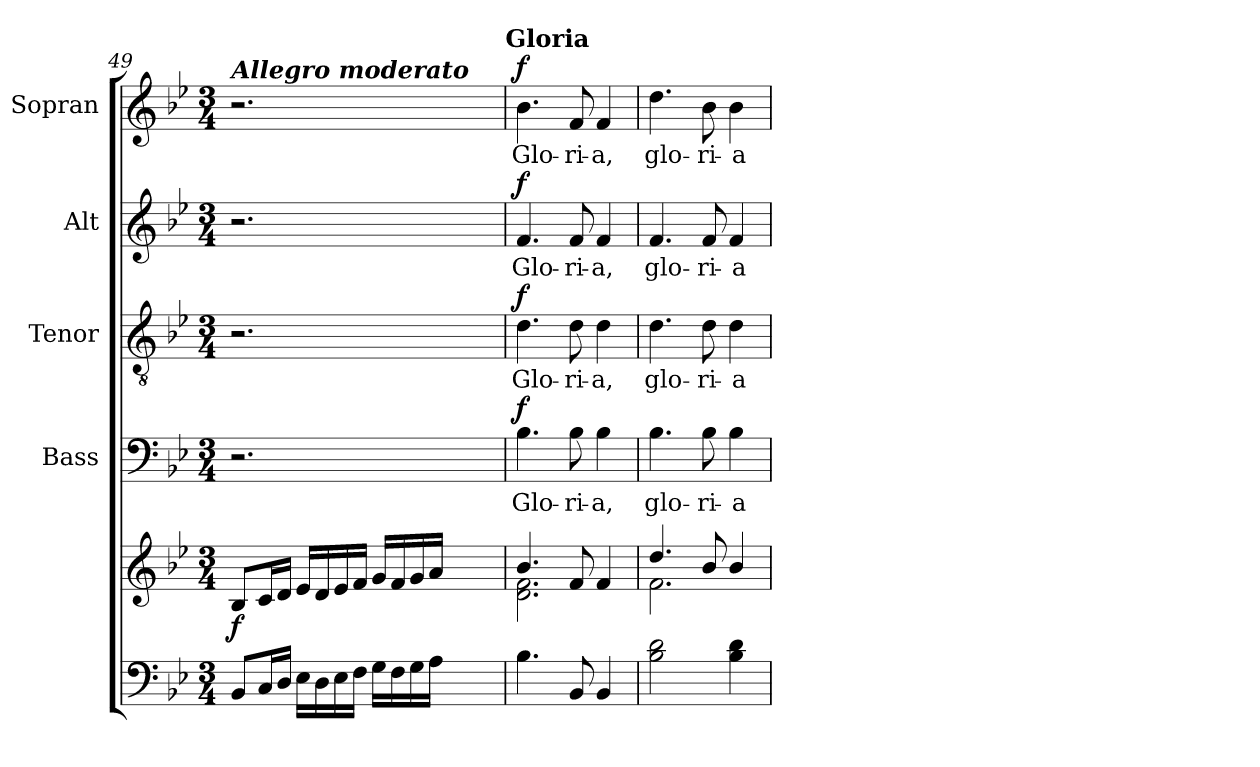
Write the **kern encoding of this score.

**kern	**kern	**dynam	**kern	**text	**dynam	**kern	**text	**dynam	**kern	**text	**dynam	**kern	**text	**dynam
*part5	*part5	*part5	*part4	*part4	*part4	*part3	*part3	*part3	*part2	*part2	*part2	*part1	*part1	*part1
*staff6	*staff5	*staff5/6	*staff4	*staff4	*staff4	*staff3	*staff3	*staff3	*staff2	*staff2	*staff2	*staff1	*staff1	*staff1
*	*	*	*I"Bass	*	*	*I"Tenor	*	*	*I"Alt	*	*	*I"Sopran	*	*
*	*	*	*I'B.	*	*	*I'T.	*	*	*I'A.	*	*	*I'S.	*	*
!!LO:LB:g=z
*clefF4	*clefG2	*	*clefF4	*	*	*clefGv2	*	*	*clefG2	*	*	*clefG2	*	*
*k[b-e-]	*k[b-e-]	*	*k[b-e-]	*	*	*k[b-e-]	*	*	*k[b-e-]	*	*	*k[b-e-]	*	*
*B-:	*B-:	*	*B-:	*	*	*B-:	*	*	*B-:	*	*	*B-:	*	*
*M3/4	*M3/4	*	*M3/4	*	*	*M3/4	*	*	*M3/4	*	*	*M3/4	*	*
=49	=49	=49	=49	=49	=49	=49	=49	=49	=49	=49	=49	=49	=49	=49
!	!	!	!	!	!	!	!	!	!	!	!	!LO:TX:a:Bi:t=Allegro moderato	!	!
!	!	!LO:DY:b	!	!	!	!	!	!	!	!	!	!	!	!
8BB-/L	8B-/L	f	2.r	.	.	2.r	.	.	2.r	.	.	2.r	.	.
16C/L	16c/L	.	.	.	.	.	.	.	.	.	.	.	.	.
16D/JJ	16d/JJ	.	.	.	.	.	.	.	.	.	.	.	.	.
16E-\LL	16e-/LL	.	.	.	.	.	.	.	.	.	.	.	.	.
16D\	16d/	.	.	.	.	.	.	.	.	.	.	.	.	.
16E-\	16e-/	.	.	.	.	.	.	.	.	.	.	.	.	.
16F\JJ	16f/JJ	.	.	.	.	.	.	.	.	.	.	.	.	.
16G\LL	16g/LL	.	.	.	.	.	.	.	.	.	.	.	.	.
16F\	16f/	.	.	.	.	.	.	.	.	.	.	.	.	.
16G\	16g/	.	.	.	.	.	.	.	.	.	.	.	.	.
16A\JJ	16a/JJ	.	.	.	.	.	.	.	.	.	.	.	.	.
4..ryy	4..ryy	.	4..ryy	.	.	4..ryy	.	.	4..ryy	.	.	4..ryy	.	.
!	!	!	!	!	!	!	!	!	!	!	!	!LO:TX:a:B:t=Gloria	!	!
=50	=50	=50	=50	=50	=50	=50	=50	=50	=50	=50	=50	=50	=50	=50
*	*^	*	*	*	*	*	*	*	*	*	*	*	*	*
!	!	!	!	!	!LO:LY:b	!LO:DY:a	!	!LO:LY:b	!LO:DY:a	!	!LO:LY:b	!LO:DY:a	!	!LO:LY:b	!LO:DY:a
4.B-\	4.b-/	2.d\ 2.f\	.	4.B-\	Glo-	f	4.d\	Glo-	f	4.f/	Glo-	f	4.b-\	Glo-	f
!	!	!	!	!	!LO:LY:b	!	!	!LO:LY:b	!	!	!LO:LY:b	!	!	!LO:LY:b	!
8BB-/	8f/	.	.	8B-\	-ri-	.	8d\	-ri-	.	8f/	-ri-	.	8f/	-ri-	.
!	!	!	!	!	!LO:LY:b	!	!	!LO:LY:b	!	!	!LO:LY:b	!	!	!LO:LY:b	!
4BB-/	4f/	.	.	4B-\	-a,	.	4d\	-a,	.	4f/	-a,	.	4f/	-a,	.
=51	=51	=51	=51	=51	=51	=51	=51	=51	=51	=51	=51	=51	=51	=51	=51
!	!	!	!	!	!LO:LY:b	!	!	!LO:LY:b	!	!	!LO:LY:b	!	!	!LO:LY:b	!
2B-\ 2d\	4.dd/	2.f\	.	4.B-\	glo-	.	4.d\	glo-	.	4.f/	glo-	.	4.dd\	glo-	.
!	!	!	!	!	!LO:LY:b	!	!	!LO:LY:b	!	!	!LO:LY:b	!	!	!LO:LY:b	!
.	8b-/	.	.	8B-\	-ri-	.	8d\	-ri-	.	8f/	-ri-	.	8b-\	-ri-	.
!	!	!	!	!	!LO:LY:b	!	!	!LO:LY:b	!	!	!LO:LY:b	!	!	!LO:LY:b	!
4B-\ 4d\	4b-/	.	.	4B-\	-a	.	4d\	-a	.	4f/	-a	.	4b-\	-a	.
*	*v	*v	*	*	*	*	*	*	*	*	*	*	*	*	*
=	=	=	=	=	=	=	=	=	=	=	=	=	=	=
*-	*-	*-	*-	*-	*-	*-	*-	*-	*-	*-	*-	*-	*-	*-
